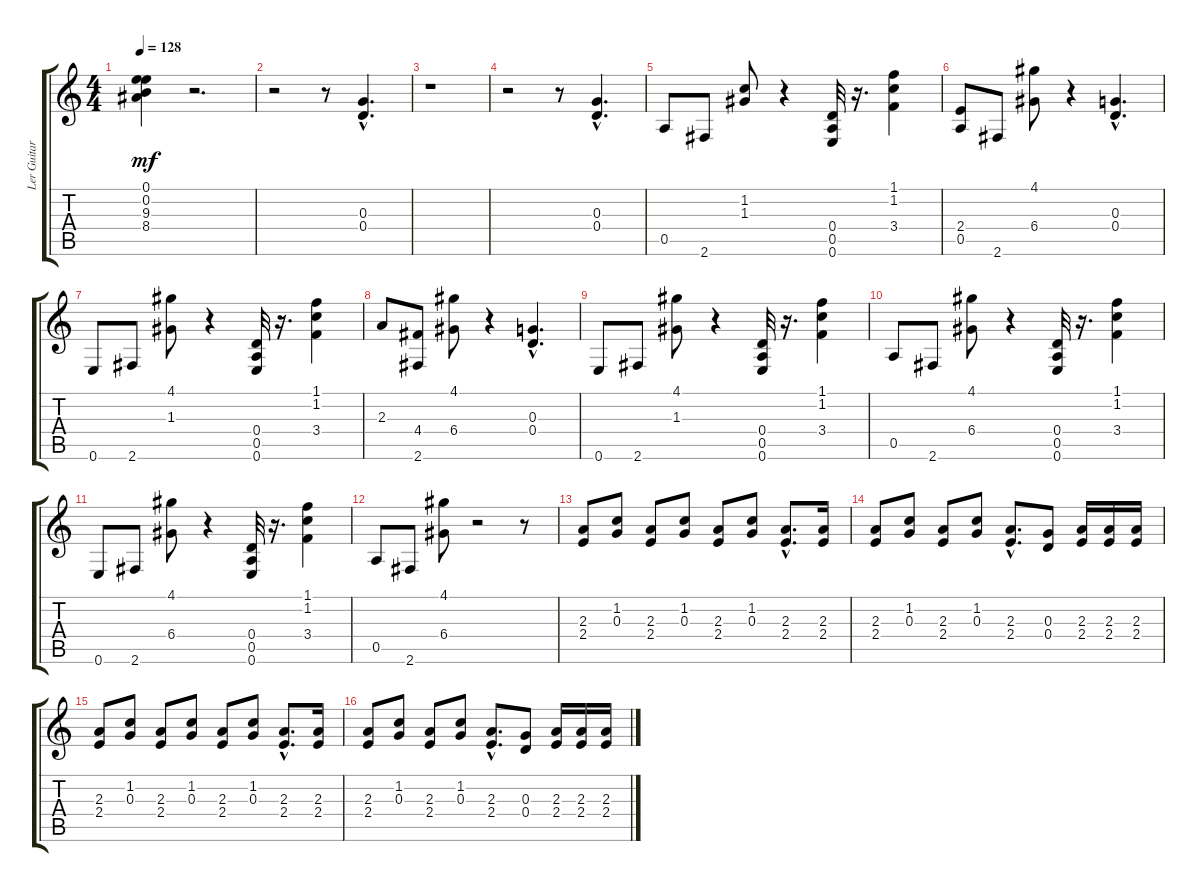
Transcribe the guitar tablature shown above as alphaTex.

\track ("Ler Guitar" "Ler Guitar") {instrument distortionguitar}
\staff {score tabs}
\tuning (E4 B3 G3 D3 A2 E2) {hide}
\ts (4 4)
\tempo 128
\clef g2
\ks c
(0.1 0.2 9.3 8.4).4{dy mf} r.2{d} |
r.2 r.8 (0.3{hac} 0.4{hac}).4{d} |
r.1 |
r.2 r.8 (0.3{hac} 0.4{hac}).4{d} |
0.5.8 2.6.8 (1.2 1.3).8 r.4 (0.4 0.5 0.6).32 r.16{d} (1.1 1.2 3.4).4 |
(2.4 0.5).8 2.6.8 (4.1 6.4).8 r.4 (0.3{hac} 0.4{hac}).4{d} |
0.6.8 2.6.8 (4.1 1.3).8 r.4 (0.4 0.5 0.6).32 r.16{d} (1.1 1.2 3.4).4 |
2.3.8 (4.4 2.6).8 (4.1 6.4).8 r.4 (0.3{hac} 0.4{hac}).4{d} |
0.6.8 2.6.8 (4.1 1.3).8 r.4 (0.4 0.5 0.6).32 r.16{d} (1.1 1.2 3.4).4 |
0.5.8 2.6.8 (4.1 6.4).8 r.4 (0.4 0.5 0.6).32 r.16{d} (1.1 1.2 3.4).4 |
0.6.8 2.6.8 (4.1 6.4).8 r.4 (0.4 0.5 0.6).32 r.16{d} (1.1 1.2 3.4).4 |
0.5.8 2.6.8 (4.1 6.4).8 r.2 r.8 |
(2.3 2.4).8 (1.2 0.3).8 (2.3 2.4).8 (1.2 0.3).8 (2.3 2.4).8 (1.2 0.3).8 (2.3{hac} 2.4{hac}).8{d} (2.3 2.4).16 |
(2.3 2.4).8 (1.2 0.3).8 (2.3 2.4).8 (1.2 0.3).8 (2.3{hac} 2.4{hac}).8{d} (0.3 0.4).8 (2.3 2.4).16 (2.3 2.4).16 (2.3 2.4).16 |
(2.3 2.4).8 (1.2 0.3).8 (2.3 2.4).8 (1.2 0.3).8 (2.3 2.4).8 (1.2 0.3).8 (2.3{hac} 2.4{hac}).8{d} (2.3 2.4).16 |
(2.3 2.4).8 (1.2 0.3).8 (2.3 2.4).8 (1.2 0.3).8 (2.3{hac} 2.4{hac}).8{d} (0.3 0.4).8 (2.3 2.4).16 (2.3 2.4).16 (2.3 2.4).16
